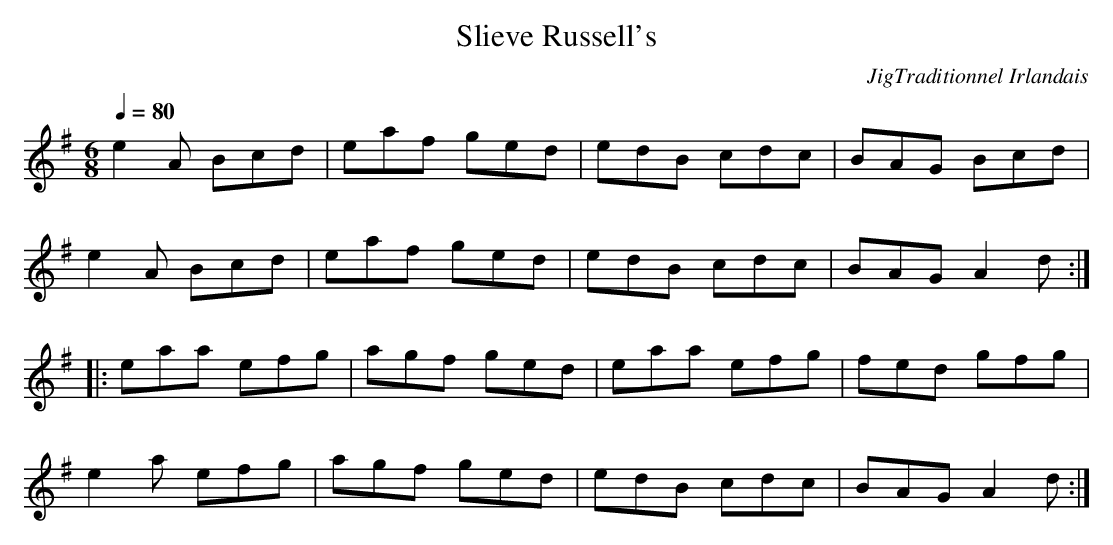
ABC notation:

X:1     %Music
T:Slieve Russell's     %Tune name
C:JigTraditionnel Irlandais     %Tune composer
Q:1/4=80     %Tempo
V:1     %
     %!STAVE 0 '' @
     %!INSTR 'Piano 1' 0 0 @
|:
M:6/8     %Meter
L:1/8     %
K:G
e2 A Bcd |eaf ged |edB cdc |BAG Bcd |
e2 A Bcd |eaf ged |edB cdc |BAG A2 d ::
eaa efg |agf ged |eaa efg |fed gfg |
e2 a efg |agf ged |edB cdc |BAG A2 d :|
     %End of file
